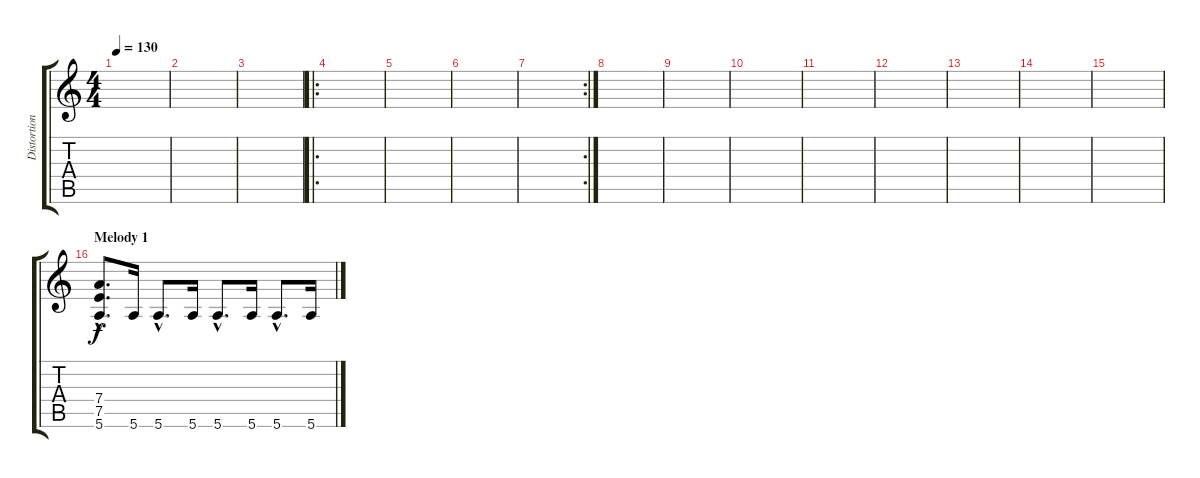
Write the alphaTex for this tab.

\track ("Distortion Guitar - Lead" "Distortion") {instrument distortionguitar}
\staff {score tabs}
\tuning (E4 B3 G3 D3 A2 E2) {hide}
\ts (4 4)
\tempo 130
\clef g2
\ks c
|
|
|
\ro
|
|
|
\rc 2
|
|
|
|
|
|
|
|
|
\section ("" "Melody 1")
(7.4{hac} 7.5{hac} 5.6{hac}).8{d} 5.6.16 5.6{hac}.8{d} 5.6.16 5.6{hac}.8{d} 5.6.16 5.6{hac}.8{d} 5.6.16
